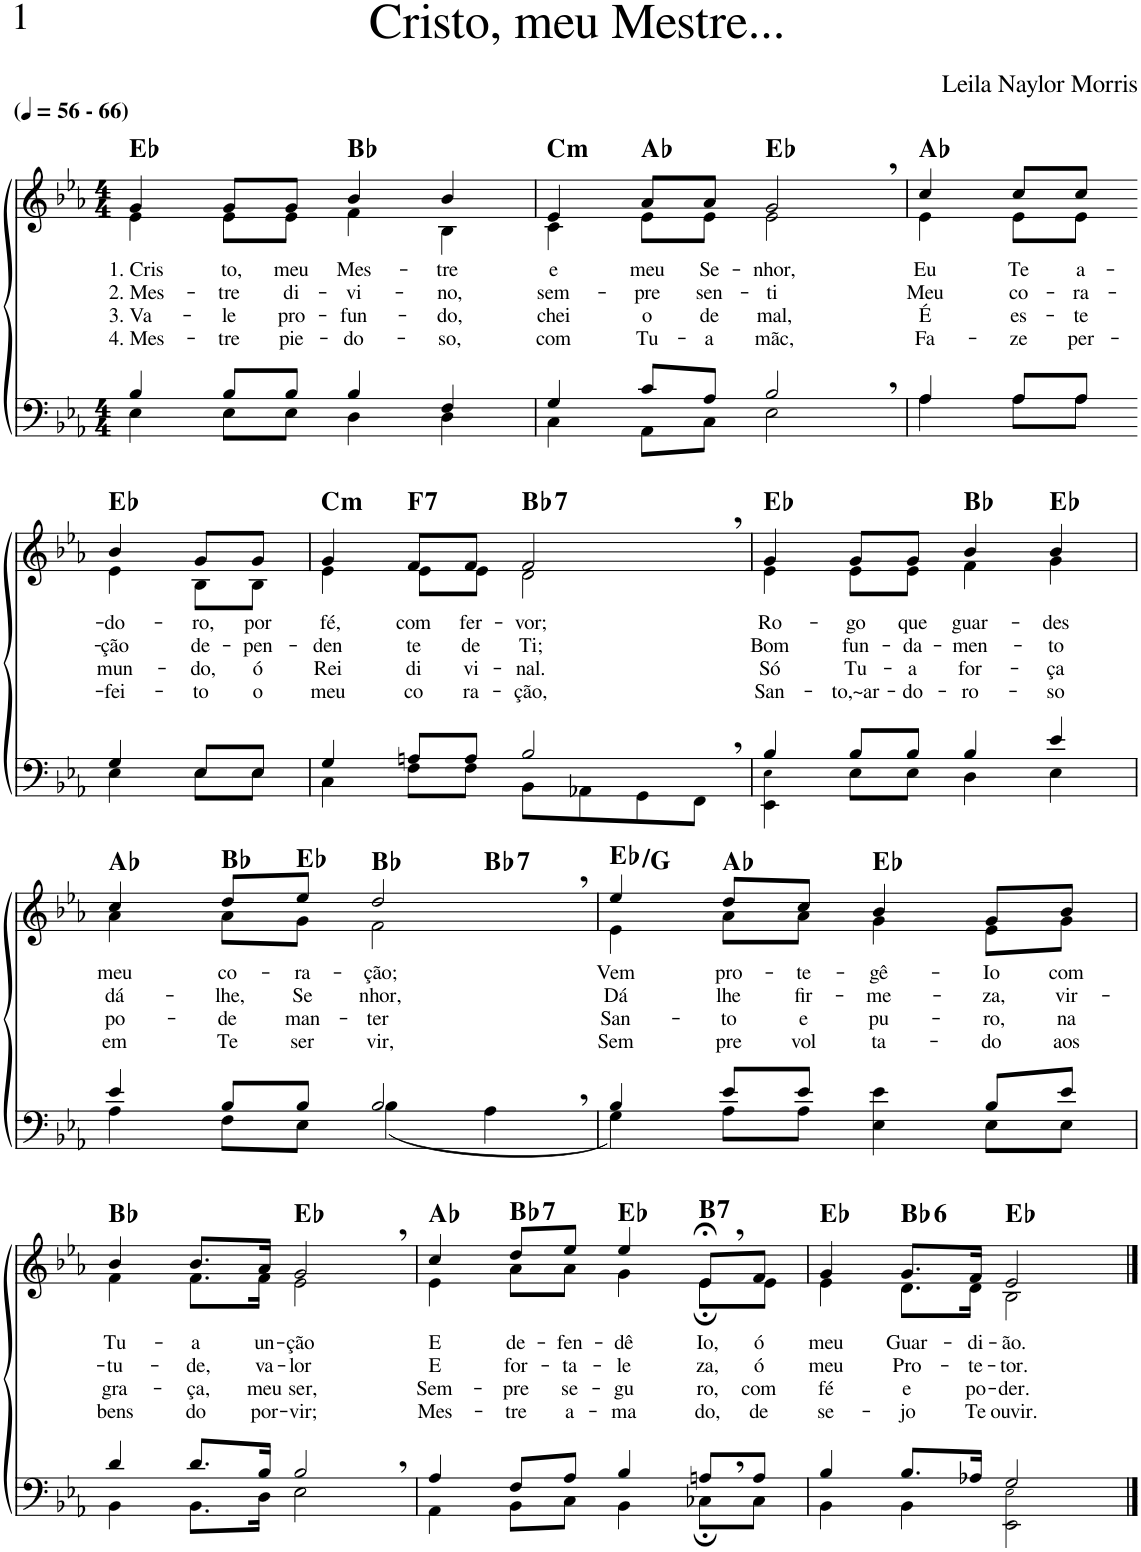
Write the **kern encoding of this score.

**kern	**kern	**text	**text	**text	**text	**harte
*part2	*part1	*part1	*part1	*part1	*part1	*part1
*staff2	*staff1	*staff1	*staff1	*staff1	*staff1	*
*I"Parte III e IV	*I"Parte I e II	*	*	*	*	*
*clefF4	*clefG2	*	*	*	*	*
*k[b-e-a-]	*k[b-e-a-]	*	*	*	*	*
*M4/4	*M4/4	*	*	*	*	*
*MM56	*MM56	*	*	*	*	*
=1	=1	=1	=1	=1	=1	=1
*^	*	*	*	*	*	*
!	!	!LO:TX:a:B:t=(	!	!	!	!	!
!	!	!LO:TX:a:B:t=- 66)	!	!	!	!	!
!	!	!	!LO:LY:b	!LO:LY:b	!LO:LY:b	!LO:LY:b	!
*	*	*^	*	*	*	*	*
4B-/	4E-\	4g/	4e-\	1. Cris	2. Mes-	3. Va-	4. Mes-	Eb:maj
!	!	!	!	!LO:LY:b	!LO:LY:b	!LO:LY:b	!LO:LY:b	!
8B-/L	8E-\L	8g/L	8e-\L	to,	-tre	-le	-tre	.
!	!	!	!	!LO:LY:b	!LO:LY:b	!LO:LY:b	!LO:LY:b	!
8B-/J	8E-\J	8g/J	8e-\J	meu	di-	pro-	pie-	.
!	!	!	!	!LO:LY:b	!LO:LY:b	!LO:LY:b	!LO:LY:b	!
4B-/	4D\	4b-/	4f\	Mes-	-vi-	-fun-	-do-	Bb:maj
!	!	!	!	!LO:LY:b	!LO:LY:b	!LO:LY:b	!LO:LY:b	!
4F/	4D\	4b-/	4B-\	-tre	-no,	-do,	-so,	.
=2	=2	=2	=2	=2	=2	=2	=2	=2
!	!	!	!	!LO:LY:b	!LO:LY:b	!LO:LY:b	!LO:LY:b	!LO:H:kt=m
4G/	4C\	4e-/	4c\	e	sem-	chei	com	C:min
!	!	!	!	!LO:LY:b	!LO:LY:b	!LO:LY:b	!LO:LY:b	!
8c/L	8AA-\L	8a-/L	8e-\L	meu	-pre	o	Tu-	Ab:maj
!	!	!	!	!LO:LY:b	!LO:LY:b	!LO:LY:b	!LO:LY:b	!
8A-/J	8C\J	8a-/J	8e-\J	Se-	sen-	de	-a	.
!	!	!	!	!LO:LY:b	!LO:LY:b	!LO:LY:b	!LO:LY:b	!
2B-,/	2E-\	2g,/	2e-\	-nhor,	-ti	mal,	mãc,	Eb:maj
=3	=3	=3	=3	=3	=3	=3	=3	=3
!	!	!	!	!LO:LY:b	!LO:LY:b	!LO:LY:b	!LO:LY:b	!
4A-\	4A-/	4cc/	4e-\	Eu	Meu	É	Fa-	Ab:maj
!	!	!	!	!LO:LY:b	!LO:LY:b	!LO:LY:b	!LO:LY:b	!
8A-/L	8A-\L	8cc/L	8e-\L	Te	co-	es-	-ze	.
!	!	!	!	!LO:LY:b	!LO:LY:b	!LO:LY:b	!LO:LY:b	!
8A-/J	8A-\J	8cc/J	8e-\J	a-	-ra-	-te	per-	.
!!LO:LB:g=z	!!
=4-	=4-	=4-	=4-	=4-	=4-	=4-	=4-	=4-
!	!	!	!	!LO:LY:b	!LO:LY:b	!LO:LY:b	!LO:LY:b	!
4G/	4E-\	4b-/	4e-\	-do-	-ção	mun-	-fei-	Eb:maj
!	!	!	!	!LO:LY:b	!LO:LY:b	!LO:LY:b	!LO:LY:b	!
8E-/L	8E-\L	8g/L	8B-\L	-ro,	de-	-do,	-to	.
!	!	!	!	!LO:LY:b	!LO:LY:b	!LO:LY:b	!LO:LY:b	!
8E-/J	8E-\J	8g/J	8B-\J	por	-pen-	ó	o	.
=5	=5	=5	=5	=5	=5	=5	=5	=5
!	!	!	!	!LO:LY:b	!LO:LY:b	!LO:LY:b	!LO:LY:b	!LO:H:kt=m
4G/	4C\	4g/	4e-\	fé,	-den	Rei	meu	C:min
!	!	!	!	!LO:LY:b	!LO:LY:b	!LO:LY:b	!LO:LY:b	!LO:H:kt=7
8An/L	8F\L	8f/L	8e-\L	com	-te	di	co	F:7
!	!	!	!	!LO:LY:b	!LO:LY:b	!LO:LY:b	!LO:LY:b	!
8A/J	8F\J	8f/J	8e-\J	fer-	de	-vi-	-ra-	.
!	!	!	!	!LO:LY:b	!LO:LY:b	!LO:LY:b	!LO:LY:b	!LO:H:kt=7
2B-,/	8BB-\L	2f,/	2d\	-vor;	Ti;	-nal.	-ção,	Bb:7
.	8AA-X\	.	.	.	.	.	.	.
.	8GG\	.	.	.	.	.	.	.
.	8FF\J	.	.	.	.	.	.	.
=6	=6	=6	=6	=6	=6	=6	=6	=6
!	!	!	!	!LO:LY:b	!LO:LY:b	!LO:LY:b	!LO:LY:b	!
4B-/	4EE-\ 4E-!\	4g/	4e-\	Ro-	Bom	Só	San-	Eb:maj
!	!	!	!	!LO:LY:b	!LO:LY:b	!LO:LY:b	!LO:LY:b	!
8B-/L	8E-\L	8g/L	8e-\L	-go	fun-	Tu-	-to,~ar-	.
!	!	!	!	!LO:LY:b	!LO:LY:b	!LO:LY:b	!LO:LY:b	!
8B-/J	8E-\J	8g/J	8e-\J	que	-da-	-a	-do-	.
!	!	!	!	!LO:LY:b	!LO:LY:b	!LO:LY:b	!LO:LY:b	!
4B-/	4D\	4b-/	4f\	guar-	-men-	for-	-ro-	Bb:maj
!	!	!	!	!LO:LY:b	!LO:LY:b	!LO:LY:b	!LO:LY:b	!
4e-/	4E-\	4b-/	4g\	-des	-to	-ça	-so	Eb:maj
!!LO:LB:g=z
=7	=7	=7	=7	=7	=7	=7	=7	=7
!	!	!	!	!LO:LY:b	!LO:LY:b	!LO:LY:b	!LO:LY:b	!
*	*	*	*^	*	*	*	*	*
4e-/	4A-\	4cc/	4a-\	2.ryy	meu	dá-	po-	em	Ab:maj
!	!	!	!	!	!LO:LY:b	!LO:LY:b	!LO:LY:b	!LO:LY:b	!
8B-/L	8F\L	8dd/L	8a-\L	.	co-	-lhe,	-de	Te	Bb:maj
!	!	!	!	!	!LO:LY:b	!LO:LY:b	!LO:LY:b	!LO:LY:b	!
8B-/J	8E-\J	8ee-/J	8g\J	.	-ra-	Se	man-	ser	Eb:maj
!	!	!	!	!	!LO:LY:b	!LO:LY:b	!LO:LY:b	!LO:LY:b	!
2B-,/	(4B-\	2dd,/	2f\	.	-ção;	nhor,	-ter	vir,	Bb:maj
!	!	!	!	!	!	!	!	!	!LO:H:kt=7
.	4A-\	.	.	4ryy	.	.	.	.	Bb:7
=8	=8	=8	=8	=8	=8	=8	=8	=8	=8
!	!	!	!	!	!LO:LY:b	!LO:LY:b	!LO:LY:b	!LO:LY:b	!
*	*	*	*v	*v	*	*	*	*	*
4B-/	4G\)	4ee-/	4e-\	Vem	Dá	San-	Sem	Eb:maj/3
!	!	!	!	!LO:LY:b	!LO:LY:b	!LO:LY:b	!LO:LY:b	!
8e-/L	8A-\L	8dd/L	8a-\L	pro-	lhe	-to	pre	Ab:maj
!	!	!	!	!LO:LY:b	!LO:LY:b	!LO:LY:b	!LO:LY:b	!
8e-/J	8A-\J	8cc/J	8a-\J	-te-	fir-	e	vol	.
!	!	!	!	!LO:LY:b	!LO:LY:b	!LO:LY:b	!LO:LY:b	!
4e-\	4E-\	4b-/	4g\	-gê-	-me-	pu-	ta-	Eb:maj
!	!	!	!	!LO:LY:b	!LO:LY:b	!LO:LY:b	!LO:LY:b	!
8B-/L	8E-\L	8g/L	8e-\L	-Io	-za,	-ro,	-do	.
!	!	!	!	!LO:LY:b	!LO:LY:b	!LO:LY:b	!LO:LY:b	!
8e-/J	8E-\J	8b-/J	8g\J	com	vir-	na	aos	.
!!LO:LB:g=z	!!
=9	=9	=9	=9	=9	=9	=9	=9	=9
!	!	!	!	!LO:LY:b	!LO:LY:b	!LO:LY:b	!LO:LY:b	!
4d/	4BB-\	4b-/	4f\	Tu-	-tu-	gra-	bens	Bb:maj
!	!	!	!	!LO:LY:b	!LO:LY:b	!LO:LY:b	!LO:LY:b	!
8.d/L	8.BB-\L	8.b-/L	8.f\L	-a	-de,	-ça,	do	.
!	!	!	!	!LO:LY:b	!LO:LY:b	!LO:LY:b	!LO:LY:b	!
16B-/Jk	16D\Jk	16a-/Jk	16f\Jk	un-	va-	meu	por-	.
!	!	!	!	!LO:LY:b	!LO:LY:b	!LO:LY:b	!LO:LY:b	!
2B-,/	2E-\	2g,/	2e-\	-ção	-lor	ser,	-vir;	Eb:maj
=10	=10	=10	=10	=10	=10	=10	=10	=10
!	!	!	!	!LO:LY:b	!LO:LY:b	!LO:LY:b	!LO:LY:b	!
4A-/	4AA-\	4cc/	4e-\	E	E	Sem-	Mes-	Ab:maj
!	!	!	!	!LO:LY:b	!LO:LY:b	!LO:LY:b	!LO:LY:b	!LO:H:kt=7
8F/L	8BB-\L	8dd/L	8a-\L	de-	for-	-pre	-tre	Bb:7
!	!	!	!	!LO:LY:b	!LO:LY:b	!LO:LY:b	!LO:LY:b	!
8A-/J	8C\J	8ee-/J	8a-\J	-fen-	-ta-	se-	a-	.
!	!	!	!	!LO:LY:b	!LO:LY:b	!LO:LY:b	!LO:LY:b	!
4B-/	4BB-\	4ee-/	4g\	-dê-	-le-	-gu-	-ma-	Eb:maj
!	!	!	!	!LO:LY:b	!LO:LY:b	!LO:LY:b	!LO:LY:b	!LO:H:kt=7
8An;,/L	8C-X\L	8e-;<,/L	8e-;\L	-Io,	-za,	-ro,	-do,	B:7
!	!	!	!	!LO:LY:b	!LO:LY:b	!LO:LY:b	!LO:LY:b	!
8A/J	8C-\J	8f/J	8e-\J	ó	ó	com	de-	.
=11	=11	=11	=11	=11	=11	=11	=11	=11
!	!	!	!	!LO:LY:b	!LO:LY:b	!LO:LY:b	!LO:LY:b	!
4B-/	4BB-\	4g/	4e-\	meu	meu	fé	-se-	Eb:maj
!	!	!	!	!LO:LY:b	!LO:LY:b	!LO:LY:b	!LO:LY:b	!LO:H:kt=6
8.B-/L	4BB-\	8.g/L	8.d\L	Guar-	Pro-	e	-jo	Bb:maj6
!	!	!	!	!LO:LY:b	!LO:LY:b	!LO:LY:b	!LO:LY:b	!
16A-X/Jk	.	16f/Jk	16d\Jk	-di-	-te-	po-	Te	.
!	!	!	!	!LO:LY:b	!LO:LY:b	!LO:LY:b	!LO:LY:b	!
2G/	2EE-\ 2E-!\	2e-/	2B-\	-ão.	-tor.	-der.	ouvir.	Eb:maj
*v	*v	*	*	*	*	*	*	*
*	*v	*v	*	*	*	*	*
==	==	==	==	==	==	==
*-	*-	*-	*-	*-	*-	*-
